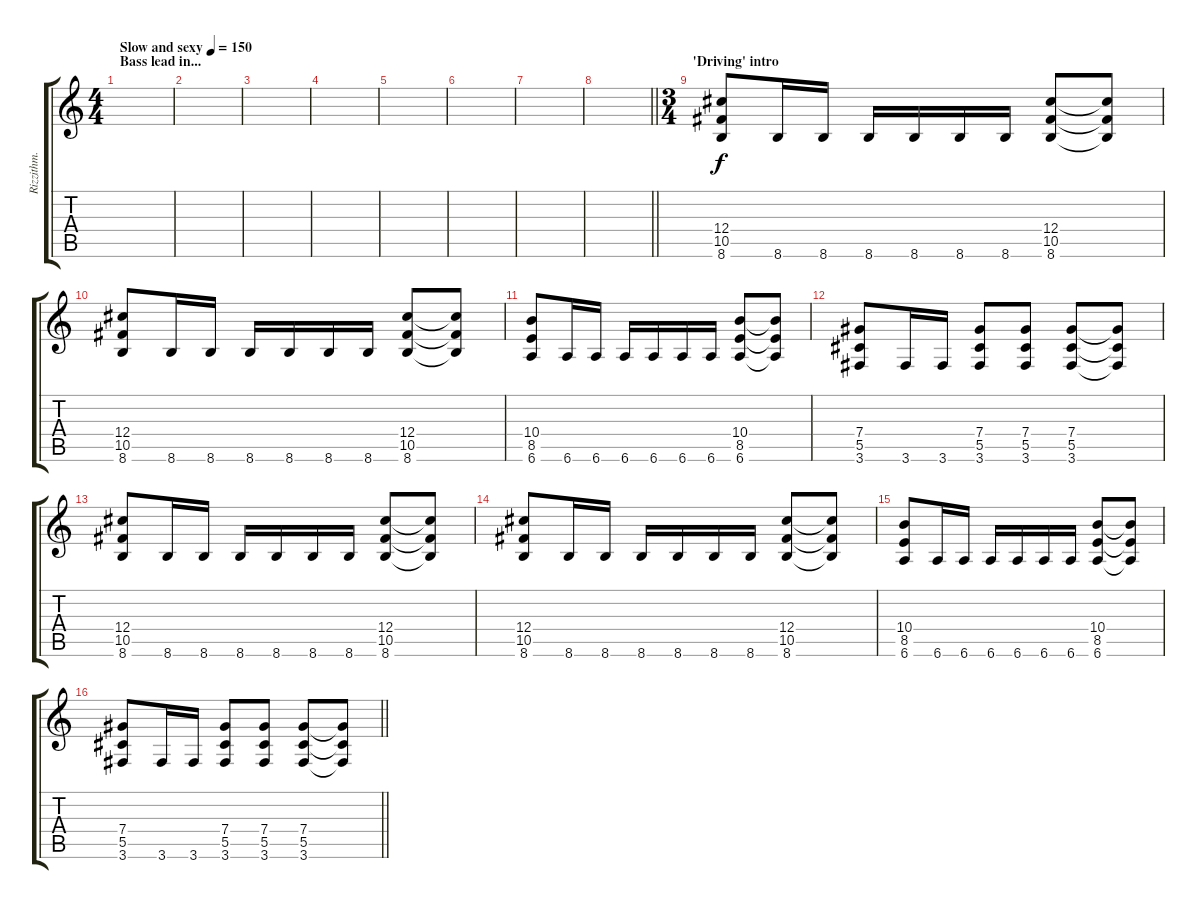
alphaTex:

\track ("Rizzithm." "Rizzithm.") {instrument distortionguitar}
\staff {score tabs}
\tuning (Eb4 Bb3 Gb3 Db3 Ab2 Eb2) {hide}
\ts (4 4)
\section ("" "Bass lead in...")
\tempo (150 "Slow and sexy")
\clef g2
\ks c
|
|
|
|
|
|
|
\barLineRight lightlight
|
\ts (3 4)
\section ("" "'Driving' intro")
(12.4 10.5 8.6).8 8.6.16 8.6.16 8.6.16 8.6.16 8.6.16 8.6.16 (12.4 10.5 8.6).8 (12.4{t} 10.5{t} 8.6{t}).8 |
(12.4 10.5 8.6).8 8.6.16 8.6.16 8.6.16 8.6.16 8.6.16 8.6.16 (12.4 10.5 8.6).8 (12.4{t} 10.5{t} 8.6{t}).8 |
(10.4 8.5 6.6).8 6.6.16 6.6.16 6.6.16 6.6.16 6.6.16 6.6.16 (10.4 8.5 6.6).8 (10.4{t} 8.5{t} 6.6{t}).8 |
(7.4 5.5 3.6).8 3.6.16 3.6.16 (7.4 5.5 3.6).8 (7.4 5.5 3.6).8 (7.4 5.5 3.6).8 (7.4{t} 5.5{t} 3.6{t}).8 |
(12.4 10.5 8.6).8 8.6.16 8.6.16 8.6.16 8.6.16 8.6.16 8.6.16 (12.4 10.5 8.6).8 (12.4{t} 10.5{t} 8.6{t}).8 |
(12.4 10.5 8.6).8 8.6.16 8.6.16 8.6.16 8.6.16 8.6.16 8.6.16 (12.4 10.5 8.6).8 (12.4{t} 10.5{t} 8.6{t}).8 |
(10.4 8.5 6.6).8 6.6.16 6.6.16 6.6.16 6.6.16 6.6.16 6.6.16 (10.4 8.5 6.6).8 (10.4{t} 8.5{t} 6.6{t}).8 |
\barLineRight lightlight
(7.4 5.5 3.6).8 3.6.16 3.6.16 (7.4 5.5 3.6).8 (7.4 5.5 3.6).8 (7.4 5.5 3.6).8 (7.4{t} 5.5{t} 3.6{t}).8
